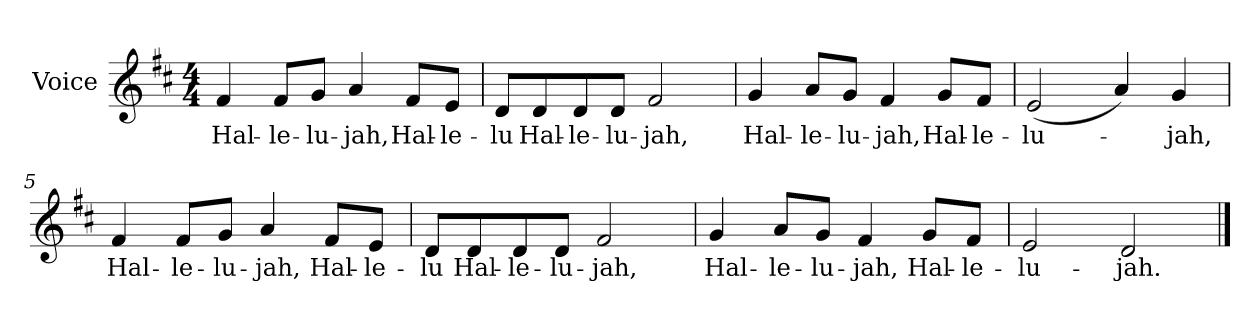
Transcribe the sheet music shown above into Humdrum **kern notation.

**kern	**text
*part1	*part1
*staff1	*staff1
*I"Voice	*
*I'Vo.	*
*clefG2	*
*k[f#c#]	*
*M4/4	*
=1	=1
4f#/	Hal-
8f#/L	-le-
8g/J	-lu-
4a/	-jah,
8f#/L	Hal-
8e/J	-le-
=2	=2
8d/L	-lu
8d/	Hal-
8d/	-le-
8d/J	-lu-
2f#/	-jah,
=3	=3
4g/	Hal-
8a/L	-le-
8g/J	-lu-
4f#/	-jah,
8g/L	Hal-
8f#/J	-le-
=4	=4
(2e/	-lu-
4a/)	.
4g/	-jah,
!!LO:LB:g=z
=5	=5
4f#/	Hal-
8f#/L	-le-
8g/J	-lu-
4a/	-jah,
8f#/L	Hal-
8e/J	-le-
=6	=6
8d/L	-lu
8d/	Hal-
8d/	-le-
8d/J	-lu-
2f#/	-jah,
=7	=7
4g/	Hal-
8a/L	-le-
8g/J	-lu-
4f#/	-jah,
8g/L	Hal-
8f#/J	-le-
=8	=8
2e/	-lu-
2d/	-jah.
==	==
*-	*-
